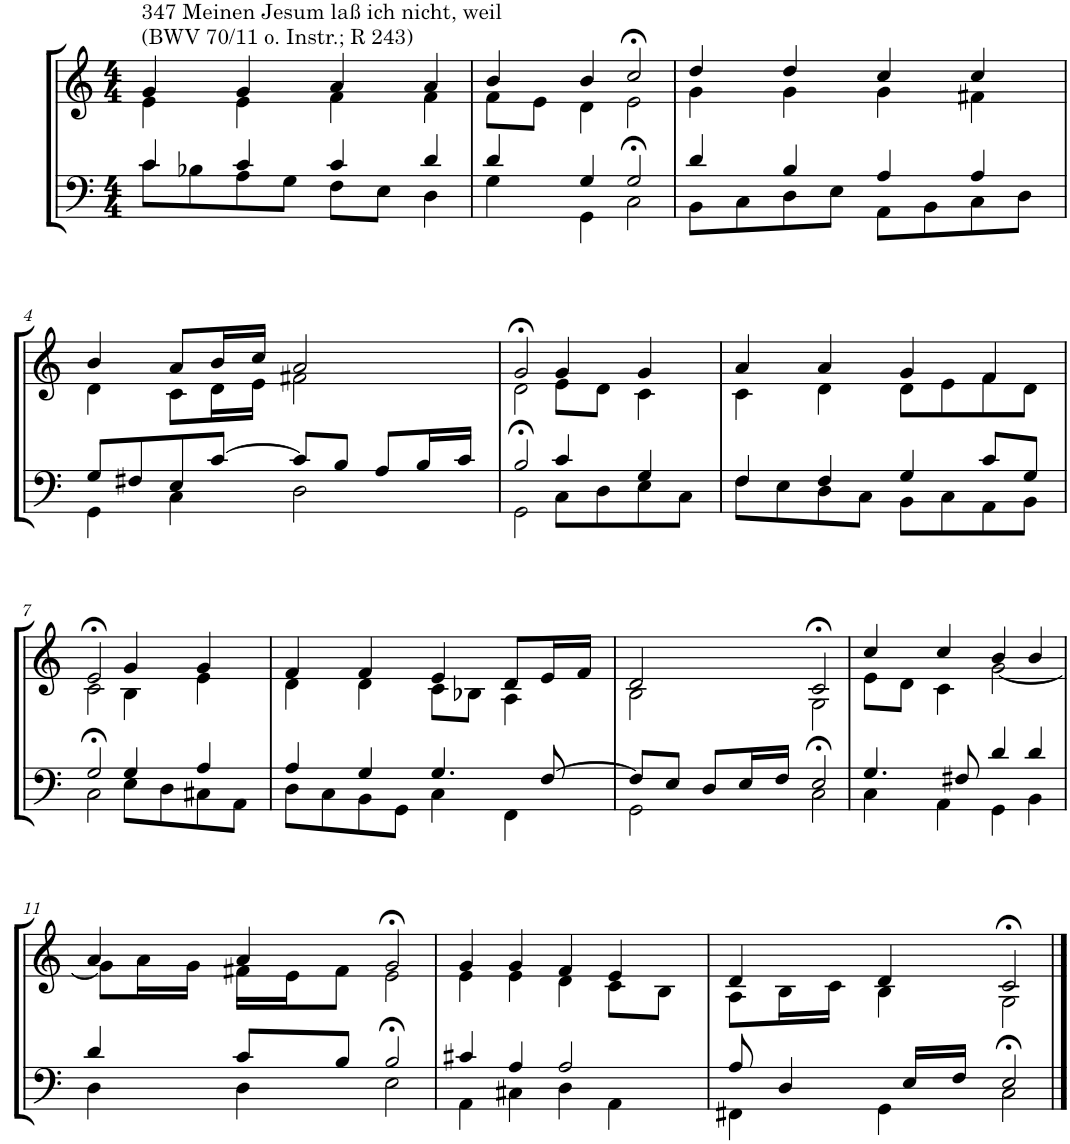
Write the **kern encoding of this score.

**kern	**kern
*part2	*part1
*staff2	*staff1
*I"Tenor/Baß	*I"Sopran/Alt
*clefF4	*clefG2
*k[]	*k[]
*M4/4	*M4/4
=1	=1
*^	*^
!	!	!LO:TX:a:t=(BWV 70/11 o. Instr.; R 243)	!
!	!	!LO:TX:a:t=347 Meinen Jesum laß ich nicht, weil	!
4c/	8c\L	4g/	4e\
.	8B-X\	.	.
4c/	8A\	4g/	4e\
.	8G\J	.	.
4c/	8F\L	4a/	4f\
.	8E\J	.	.
4d/	4D\	4a/	4f\
=2	=2	=2	=2
4d/	4G\	4b/	8f\L
.	.	.	8e\J
4G/	4GG\	4b/	4d\
2G/	2C>\	2cc>/	2e\
=3	=3	=3	=3
4d/	8BB\L	4dd/	4g\
.	8C\	.	.
4B/	8D\	4dd/	4g\
.	8E\J	.	.
4A/	8AA\L	4cc/	4g\
.	8BB\	.	.
4A/	8C\	4cc/	4f#X\
.	8D\J	.	.
!!LO:LB:g=z	!!
=4	=4	=4	=4
8G/L	4GG\	4b/	4d\
8F#X/	.	.	.
8E/	4C\	8a/L	8c\L
[8c/J	.	16b/L	16d\L
.	.	16cc/JJ	16e\JJ
8c/L]	2D\	2a/	2f#X\
8B/J	.	.	.
8A/L	.	.	.
16B/L	.	.	.
16c/JJ	.	.	.
=5	=5	=5	=5
2B/	2GG>\	2g>/	2d\
4c/	8C\L	4g/	8e\L
.	8D\	.	8d\J
4G/	8E\	4g/	4c\
.	8C\J	.	.
=6	=6	=6	=6
4F/	8F\L	4a/	4c\
.	8E\	.	.
4F/	8D\	4a/	4d\
.	8C\J	.	.
4G/	8BB\L	4g/	8d\L
.	8C\	.	8e\
8c/L	8AA\	4f/	8f\
8G/J	8BB\J	.	8d\J
!!LO:LB:g=z	!!
=7	=7	=7	=7
2G/	2C>\	2e>/	2c\
4G/	8E\L	4g/	4B\
.	8D\	.	.
4A/	8C#X\	4g/	4e\
.	8AA\J	.	.
=8	=8	=8	=8
4A/	8D\L	4f/	4d\
.	8C\	.	.
4G/	8BB\	4f/	4d\
.	8GG\J	.	.
4.G/	4C\	4e/	8c\L
.	.	.	8B-X\J
.	4FF\	8d/L	4A\
[8F/	.	16e/L	.
.	.	16f/JJ	.
=9	=9	=9	=9
8F/L]	2GG\	2d/	2B\
8E/J	.	.	.
8D/L	.	.	.
16E/L	.	.	.
16F/JJ	.	.	.
2E/	2C>\	2c>/	2G\
=10	=10	=10	=10
4.G/	4C\	4cc/	8e\L
.	.	.	8d\J
.	4AA\	4cc/	4c\
8F#X/	.	.	.
4d/	4GG\	4b/	[2g\
4d/	4BB\	4b/	.
!!LO:LB:g=z	!!
=11	=11	=11	=11
4d/	4D\	4a/	8g\L]
.	.	.	16a\L
.	.	.	16g\JJ
8c/L	4D\	4a/	16f#X\LL
.	.	.	16e\J
8B/J	.	.	8f#\J
2B/	2E>\	2g>/	2e\
=12	=12	=12	=12
4c#X/	4AA\	4g/	4e\
4A/	4C#X\	4g/	4e\
2A/	4D\	4f/	4d\
.	4AA\	4e/	8c\L
.	.	.	8B\J
=13	=13	=13	=13
8A/	4FF#X\	4d/	8A\L
4D/	.	.	16B\L
.	.	.	16c\JJ
.	4GG\	4d/	4B\
16E/LL	.	.	.
16F/JJ	.	.	.
2E/	2C>\	2c>/	2G\
*v	*v	*	*
*	*v	*v
==	==
*-	*-
